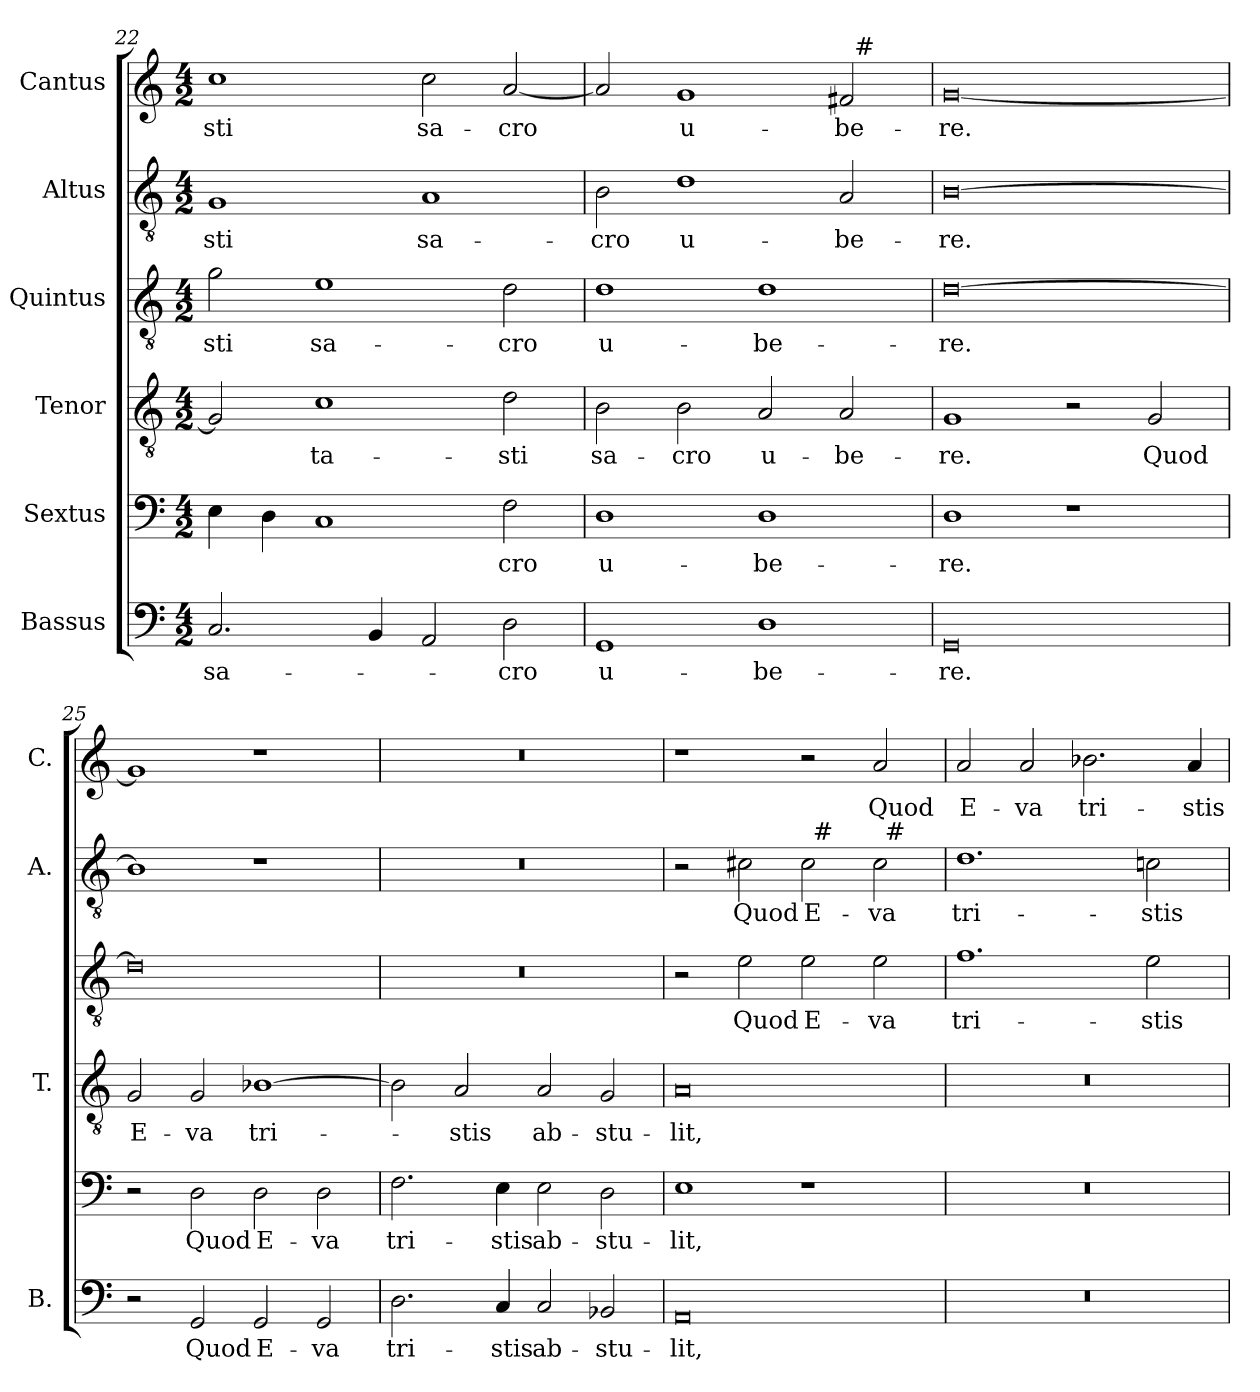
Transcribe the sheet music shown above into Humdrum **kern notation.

**kern	**text	**kern	**text	**kern	**text	**kern	**text	**kern	**text	**kern	**text
*part6	*part6	*part5	*part5	*part4	*part4	*part3	*part3	*part2	*part2	*part1	*part1
*staff6	*staff6	*staff5	*staff5	*staff4	*staff4	*staff3	*staff3	*staff2	*staff2	*staff1	*staff1
*I"Bassus	*	*I"Sextus	*	*I"Tenor	*	*I"Quintus	*	*I"Altus	*	*I"Cantus	*
*I'B.	*	*	*	*I'T.	*	*	*	*I'A.	*	*I'C.	*
*clefF4	*	*clefF4	*	*clefGv2	*	*clefGv2	*	*clefGv2	*	*clefG2	*
*	*	*	*	*ITrd7c12	*	*ITrd7c12	*	*ITrd7c12	*	*	*
*k[]	*	*k[]	*	*k[]	*	*k[]	*	*k[]	*	*k[]	*
*C:	*	*C:	*	*C:	*	*C:	*	*C:	*	*C:	*
*M4/2	*	*M4/2	*	*M4/2	*	*M4/2	*	*M4/2	*	*M4/2	*
=22	=22	=22	=22	=22	=22	=22	=22	=22	=22	=22	=22
!	!LO:LY:b	!	!	!	!	!	!LO:LY:b	!	!LO:LY:b	!	!LO:LY:b
2.C/	sa-	4E\	.	2GG/]	.	2G\	-sti	1GG	-sti	1cc	-sti
.	.	4D\	.	.	.	.	.	.	.	.	.
!	!	!	!	!	!LO:LY:b	!	!LO:LY:b	!	!	!	!
.	.	1C	.	1C	-ta-	1E	sa-	.	.	.	.
4BB/	.	.	.	.	.	.	.	.	.	.	.
!	!	!	!	!	!	!	!	!	!LO:LY:b	!	!LO:LY:b
2AA/	.	.	.	.	.	.	.	1AA	sa-	2cc\	sa-
!	!LO:LY:b	!	!LO:LY:b	!	!LO:LY:b	!	!LO:LY:b	!	!	!	!LO:LY:b
2D\	-cro	2F\	-cro	2D\	-sti	2D\	-cro	.	.	[<2a/	-cro
=23	=23	=23	=23	=23	=23	=23	=23	=23	=23	=23	=23
!	!LO:LY:b	!	!LO:LY:b	!	!LO:LY:b	!	!LO:LY:b	!	!LO:LY:b	!	!
*	*	*	*	*	*	*	*	*	*	*^	*
1GG	u-	1D	u-	2BB\	sa-	1D	u-	2BB\	-cro	2a/]	1ryy	.
!	!	!	!	!	!LO:LY:b	!	!	!	!LO:LY:b	!	!	!LO:LY:b
.	.	.	.	2BB\	-cro	.	.	1D	u-	1g	.	u-
!	!LO:LY:b	!	!LO:LY:b	!	!LO:LY:b	!	!LO:LY:b	!	!	!	!	!
1D	-be-	1D	-be-	2AA/	u-	1D	-be-	.	.	.	2ryy	.
!	!	!	!	!	!LO:LY:b	!	!	!	!LO:LY:b	!	!	!LO:LY:b
.	.	.	.	2AA/	-be-	.	.	2AA/	-be-	2f#/	32ryy	-be-
!	!	!	!	!	!	!	!	!	!	!	!LO:TX:a:t=#	!
.	.	.	.	.	.	.	.	.	.	.	4...ryy	.
=24	=24	=24	=24	=24	=24	=24	=24	=24	=24	=24	=24	=24
!	!LO:LY:b	!	!LO:LY:b	!	!LO:LY:b	!	!LO:LY:b	!	!LO:LY:b	!	!	!LO:LY:b
*	*	*	*	*	*	*	*	*	*	*v	*v	*
0GG	-re.	1D	-re.	1GG	-re.	[>0D	-re.	[>0BB	-re.	[<0g	-re.
.	.	1r	.	2r	.	.	.	.	.	.	.
!	!	!	!	!	!LO:LY:b	!	!	!	!	!	!
.	.	.	.	2GG/	Quod	.	.	.	.	.	.
=25	=25	=25	=25	=25	=25	=25	=25	=25	=25	=25	=25
!	!	!	!	!	!LO:LY:b	!	!	!	!	!	!
2r	.	2r	.	2GG/	E-	0D]	.	1BB]	.	1g]	.
!	!LO:LY:b	!	!LO:LY:b	!	!LO:LY:b	!	!	!	!	!	!
2GG/	Quod	2D\	Quod	2GG/	-va	.	.	.	.	.	.
!	!LO:LY:b	!	!LO:LY:b	!	!LO:LY:b	!	!	!	!	!	!
2GG/	E-	2D\	E-	[>1BB-X	tri-	.	.	1r	.	1r	.
!	!LO:LY:b	!	!LO:LY:b	!	!	!	!	!	!	!	!
2GG/	-va	2D\	-va	.	.	.	.	.	.	.	.
!!LO:LB:g=z
=26	=26	=26	=26	=26	=26	=26	=26	=26	=26	=26	=26
!	!LO:LY:b	!	!LO:LY:b	!	!	!LO:N:vis=1	!	!LO:N:vis=1	!	!LO:N:vis=1	!
2.D\	tri-	2.F\	tri-	2BB-\]	.	0r	.	0r	.	0r	.
!	!	!	!	!	!LO:LY:b	!	!	!	!	!	!
.	.	.	.	2AA/	-stis	.	.	.	.	.	.
!	!LO:LY:b	!	!LO:LY:b	!	!	!	!	!	!	!	!
4C/	-stis	4E\	-stis	.	.	.	.	.	.	.	.
!	!LO:LY:b	!	!LO:LY:b	!	!LO:LY:b	!	!	!	!	!	!
2C/	ab-	2E\	ab-	2AA/	ab-	.	.	.	.	.	.
!	!LO:LY:b	!	!LO:LY:b	!	!LO:LY:b	!	!	!	!	!	!
2BB-X/	-stu-	2D\	-stu-	2GG/	-stu-	.	.	.	.	.	.
=27	=27	=27	=27	=27	=27	=27	=27	=27	=27	=27	=27
!	!LO:LY:b	!	!LO:LY:b	!	!LO:LY:b	!	!	!	!	!	!
*	*	*	*	*	*	*	*	*^	*	*	*
0AA	-lit,	1E	-lit,	0AA	-lit,	2r	.	2r	1ryy	.	1r	.
!	!	!	!	!	!	!	!LO:LY:b	!	!	!LO:LY:b	!	!
.	.	.	.	.	.	2E\	Quod	2C#X\	.	Quod	.	.
!	!	!	!	!	!	!	!LO:LY:b	!	!	!LO:LY:b	!	!
.	.	1r	.	.	.	2E\	E-	2C#\	32ryy	E-	2r	.
!	!	!	!	!	!	!	!	!	!LO:TX:a:t=#	!	!	!
.	.	.	.	.	.	.	.	.	2ryy	.	.	.
!	!	!	!	!	!	!	!LO:LY:b	!	!	!LO:LY:b	!	!LO:LY:b
.	.	.	.	.	.	2E\	-va	2C#\	.	-va	2a/	Quod
!	!	!	!	!	!	!	!	!	!LO:TX:a:t=#	!	!	!
.	.	.	.	.	.	.	.	.	4...ryy	.	.	.
=28	=28	=28	=28	=28	=28	=28	=28	=28	=28	=28	=28	=28
!LO:N:vis=1	!	!LO:N:vis=1	!	!LO:N:vis=1	!	!	!LO:LY:b	!	!	!LO:LY:b	!	!LO:LY:b
*	*	*	*	*	*	*	*	*v	*v	*	*	*
0r	.	0r	.	0r	.	1.F	tri-	1.D	tri-	2a/	E-
!	!	!	!	!	!	!	!	!	!	!	!LO:LY:b
.	.	.	.	.	.	.	.	.	.	2a/	-va
!	!	!	!	!	!	!	!	!	!	!	!LO:LY:b
.	.	.	.	.	.	.	.	.	.	2.b-X\	tri-
!	!	!	!	!	!	!	!LO:LY:b	!	!LO:LY:b	!	!
.	.	.	.	.	.	2E\	-stis	2Cn\	-stis	.	.
!	!	!	!	!	!	!	!	!	!	!	!LO:LY:b
.	.	.	.	.	.	.	.	.	.	4a/	-stis
=	=	=	=	=	=	=	=	=	=	=	=
*-	*-	*-	*-	*-	*-	*-	*-	*-	*-	*-	*-
